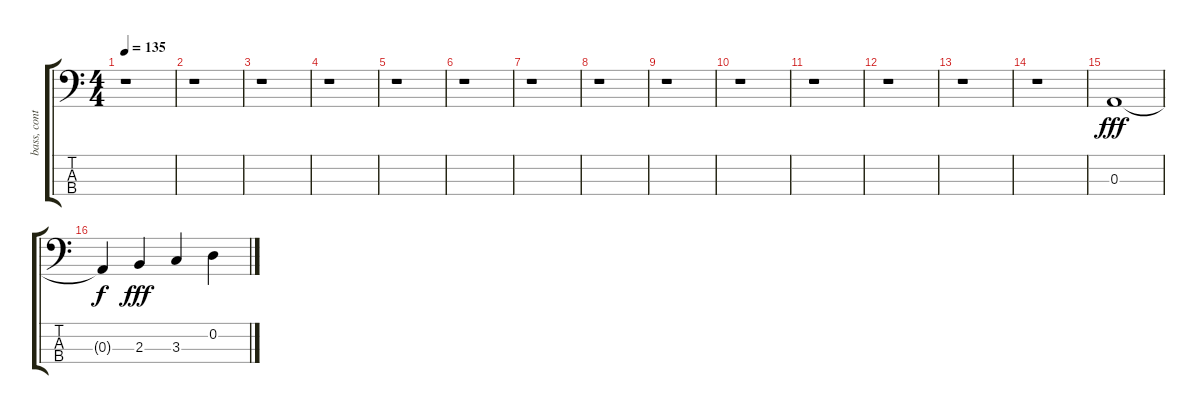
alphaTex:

\track ("bass, contrabass" "bass, cont") {instrument electricbassfinger}
\staff {score tabs}
\tuning (G2 D2 A1 E1) {hide}
\ts (4 4)
\tempo 135
\clef f4
\ks c
r.1{dy fff} |
r.1 |
r.1 |
r.1 |
r.1 |
r.1 |
r.1 |
r.1 |
r.1 |
r.1 |
r.1 |
r.1 |
r.1 |
r.1 |
0.3.1 |
0.3{t}.4{dy f} 2.3.4{dy fff} 3.3.4 0.2.4
